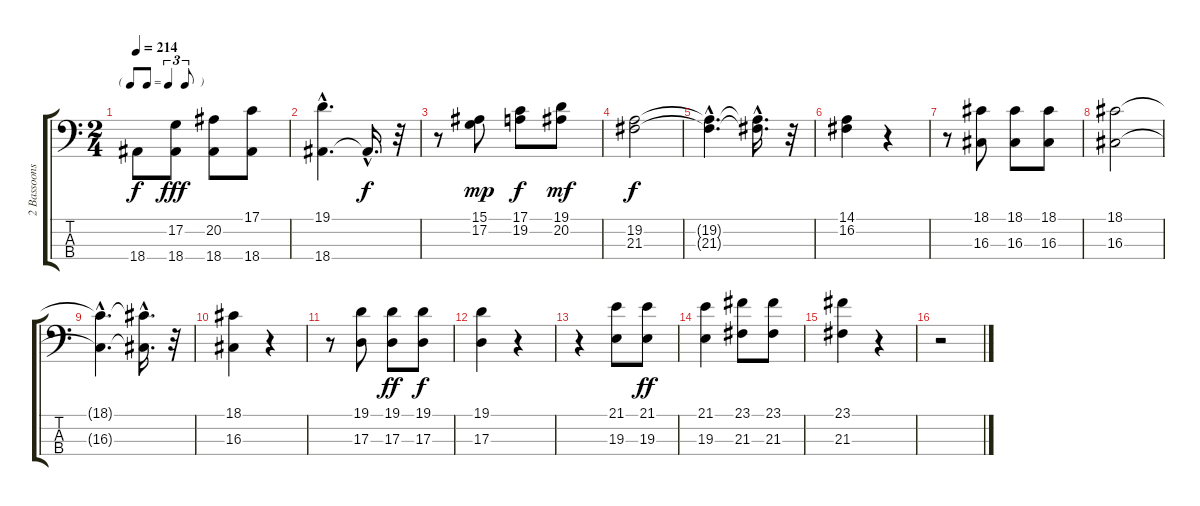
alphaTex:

\track ("2 Bassoons" "2 Bassoons") {instrument bassoon}
\staff {score tabs}
\tuning (G2 D2 A1 E1) {hide}
\ts (2 4)
\tf triplet8th
\tempo 214
\clef f4
\ks c
18.4{t}.8{dy f} (17.2 18.4).8{dy fff} (20.2 18.4).8 (17.1 18.4).8 |
(19.1 18.4{hac}).4{d} 18.4{hac t}.16{d dy f} r.32 |
r.8 (15.1 17.2).8{dy mp} (17.1 19.2).8{dy f} (19.1 20.2).8{dy mf} |
(19.2 21.3).2{dy f} |
(19.2{hac t} 21.3{hac t}).4{d} (19.2{hac t} 21.3{hac t}).16{d} r.32 |
(14.1 16.2).4 r.4 |
r.8 (18.1 16.3).8 (18.1 16.3).8 (18.1 16.3).8 |
(18.1 16.3).2 |
(18.1{hac t} 16.3{hac t}).4{d} (18.1{hac t} 16.3{hac t}).16{d} r.32 |
(18.1 16.3).4 r.4 |
r.8 (19.1 17.3).8 (19.1 17.3).8{dy ff} (19.1 17.3).8{dy f} |
(19.1 17.3).4 r.4 |
r.4 (21.1 19.3).8 (21.1 19.3).8{dy ff} |
(21.1 19.3).4 (23.1 21.3).8 (23.1 21.3).8 |
(23.1 21.3).4 r.4 |
r.2
